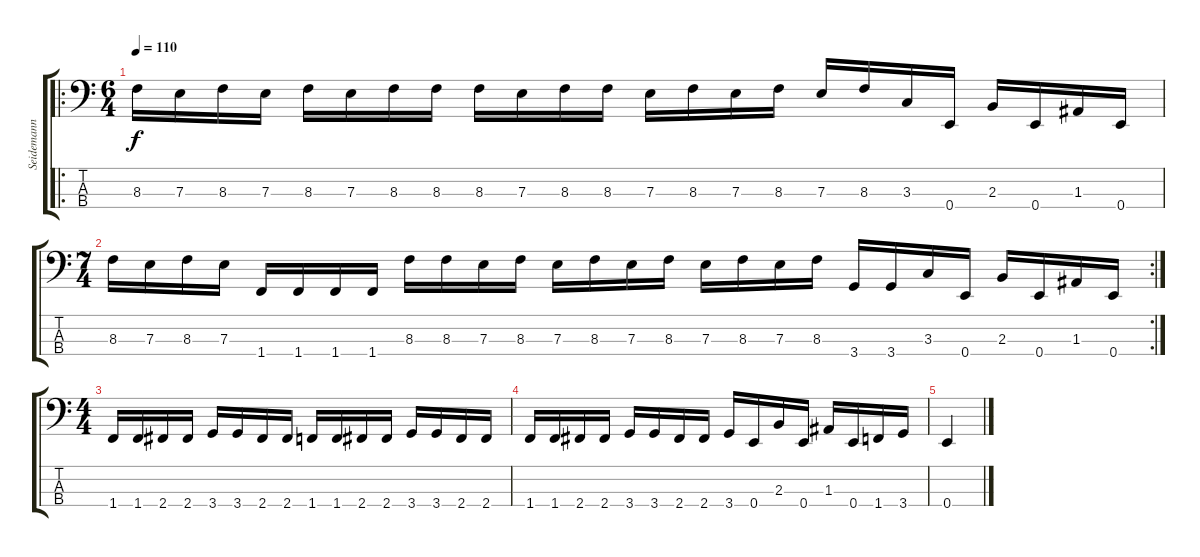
\track ("Seidemann" "Seidemann") {instrument electricbasspick}
\staff {score tabs}
\tuning (G2 D2 A1 E1) {hide}
\ro
\ts (6 4)
\tempo 110
\clef f4
\ks c
8.3.16{dy f} 7.3.16 8.3.16 7.3.16 8.3.16 7.3.16 8.3.16 8.3.16 8.3.16 7.3.16 8.3.16 8.3.16 7.3.16 8.3.16 7.3.16 8.3.16 7.3.16 8.3.16 3.3.16 0.4.16 2.3.16 0.4.16 1.3.16 0.4.16 |
\rc 2
\ts (7 4)
8.3.16 7.3.16 8.3.16 7.3.16 1.4.16 1.4.16 1.4.16 1.4.16 8.3.16 8.3.16 7.3.16 8.3.16 7.3.16 8.3.16 7.3.16 8.3.16 7.3.16 8.3.16 7.3.16 8.3.16 3.4.16 3.4.16 3.3.16 0.4.16 2.3.16 0.4.16 1.3.16 0.4.16 |
\ts (4 4)
1.4.16 1.4.16 2.4.16 2.4.16 3.4.16 3.4.16 2.4.16 2.4.16 1.4.16 1.4.16 2.4.16 2.4.16 3.4.16 3.4.16 2.4.16 2.4.16 |
1.4.16 1.4.16 2.4.16 2.4.16 3.4.16 3.4.16 2.4.16 2.4.16 3.4.16 0.4.16 2.3.16 0.4.16 1.3.16 0.4.16 1.4.16 3.4.16 |
0.4.4
